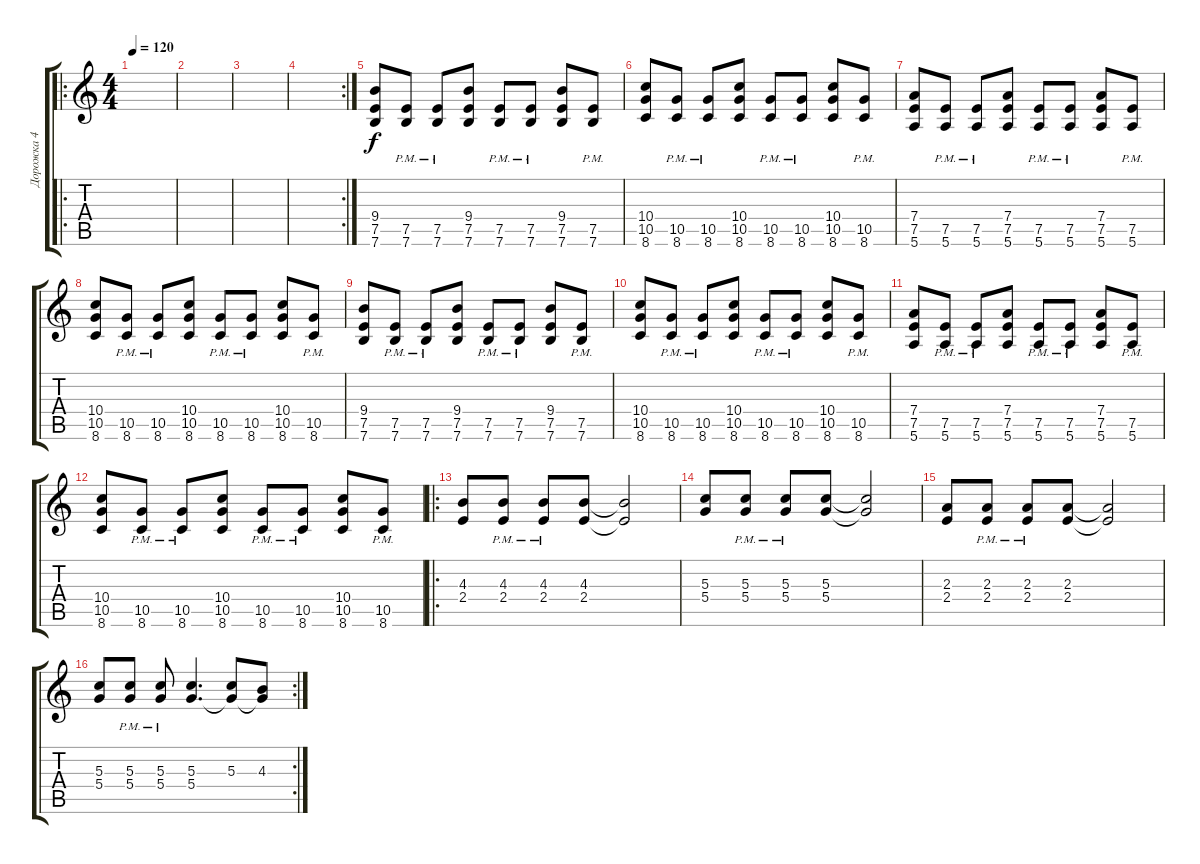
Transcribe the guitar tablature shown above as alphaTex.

\track ("Дорожка 4" "Дорожка 4") {instrument distortionguitar}
\staff {score tabs}
\tuning (E4 B3 G3 D3 A2 E2) {hide}
\ro
\ts (4 4)
\tempo 120
\clef g2
\ks c
|
|
|
\rc 2
|
(9.4 7.5 7.6).8 (7.5{pm} 7.6{pm}).8 (7.5{pm} 7.6{pm}).8 (9.4 7.5 7.6).8 (7.5{pm} 7.6{pm}).8 (7.5{pm} 7.6{pm}).8 (9.4 7.5 7.6).8 (7.5{pm} 7.6{pm}).8 |
(10.4 10.5 8.6).8 (10.5{pm} 8.6{pm}).8 (10.5{pm} 8.6{pm}).8 (10.4 10.5 8.6).8 (10.5{pm} 8.6{pm}).8 (10.5{pm} 8.6{pm}).8 (10.4 10.5 8.6).8 (10.5{pm} 8.6{pm}).8 |
(7.4 7.5 5.6).8 (7.5{pm} 5.6{pm}).8 (7.5{pm} 5.6{pm}).8 (7.4 7.5 5.6).8 (7.5{pm} 5.6{pm}).8 (7.5{pm} 5.6{pm}).8 (7.4 7.5 5.6).8 (7.5{pm} 5.6{pm}).8 |
(10.4 10.5 8.6).8 (10.5{pm} 8.6{pm}).8 (10.5{pm} 8.6{pm}).8 (10.4 10.5 8.6).8 (10.5{pm} 8.6{pm}).8 (10.5{pm} 8.6{pm}).8 (10.4 10.5 8.6).8 (10.5{pm} 8.6{pm}).8 |
(9.4 7.5 7.6).8 (7.5{pm} 7.6{pm}).8 (7.5{pm} 7.6{pm}).8 (9.4 7.5 7.6).8 (7.5{pm} 7.6{pm}).8 (7.5{pm} 7.6{pm}).8 (9.4 7.5 7.6).8 (7.5{pm} 7.6{pm}).8 |
(10.4 10.5 8.6).8 (10.5{pm} 8.6{pm}).8 (10.5{pm} 8.6{pm}).8 (10.4 10.5 8.6).8 (10.5{pm} 8.6{pm}).8 (10.5{pm} 8.6{pm}).8 (10.4 10.5 8.6).8 (10.5{pm} 8.6{pm}).8 |
(7.4 7.5 5.6).8 (7.5{pm} 5.6{pm}).8 (7.5{pm} 5.6{pm}).8 (7.4 7.5 5.6).8 (7.5{pm} 5.6{pm}).8 (7.5{pm} 5.6{pm}).8 (7.4 7.5 5.6).8 (7.5{pm} 5.6{pm}).8 |
(10.4 10.5 8.6).8 (10.5{pm} 8.6{pm}).8 (10.5{pm} 8.6{pm}).8 (10.4 10.5 8.6).8 (10.5{pm} 8.6{pm}).8 (10.5{pm} 8.6{pm}).8 (10.4 10.5 8.6).8 (10.5{pm} 8.6{pm}).8 |
\ro
(4.3 2.4).8 (4.3{pm} 2.4{pm}).8 (4.3{pm} 2.4{pm}).8 (4.3 2.4).8 (4.3{t} 2.4{t}).2 |
(5.3 5.4).8 (5.3{pm} 5.4{pm}).8 (5.3{pm} 5.4{pm}).8 (5.3 5.4).8 (5.3{t} 5.4{t}).2 |
(2.3 2.4).8 (2.3{pm} 2.4{pm}).8 (2.3{pm} 2.4{pm}).8 (2.3 2.4).8 (2.3{t} 2.4{t}).2 |
\rc 2
(5.3 5.4).8 (5.3{pm} 5.4{pm}).8 (5.3{pm} 5.4{pm}).8 (5.3 5.4).4{d} (5.3 5.4{t}).8 (4.3 5.4{t}).8
